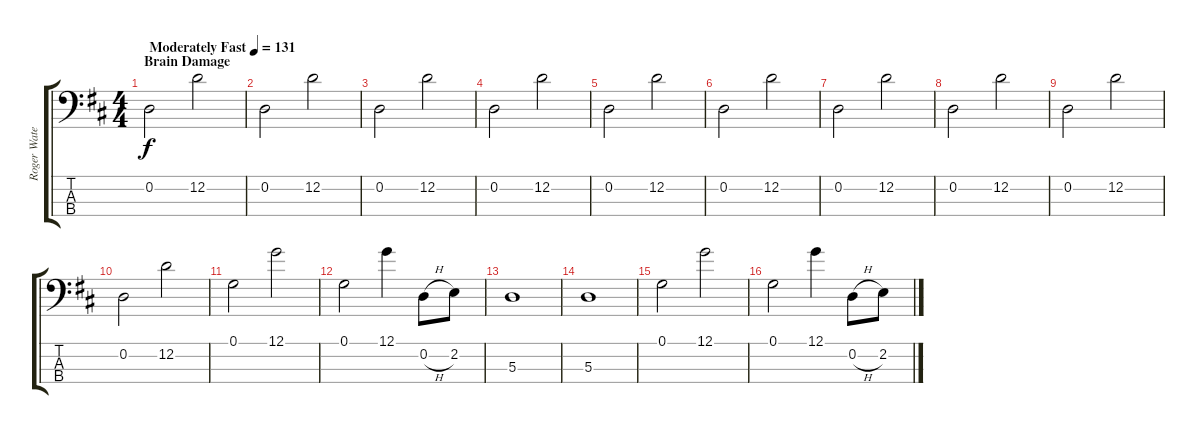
\track ("Roger Waters" "Roger Wate") {instrument electricbasspick}
\staff {score tabs}
\tuning (G2 D2 A1 E1) {hide}
\ts (4 4)
\section ("" "Brain Damage")
\tempo (131 "Moderately Fast")
\clef f4
\ks d
0.2.2{dy f instrument electricbasspick} 12.2.2 |
0.2.2 12.2.2 |
0.2.2 12.2.2 |
0.2.2 12.2.2 |
0.2.2 12.2.2 |
0.2.2 12.2.2 |
0.2.2 12.2.2 |
0.2.2 12.2.2 |
0.2.2 12.2.2 |
0.2.2 12.2.2 |
0.1.2 12.1.2 |
0.1.2 12.1.4 0.2{h}.8 2.2.8 |
5.3.1 |
5.3.1 |
0.1.2 12.1.2 |
0.1.2 12.1.4 0.2{h}.8 2.2.8
